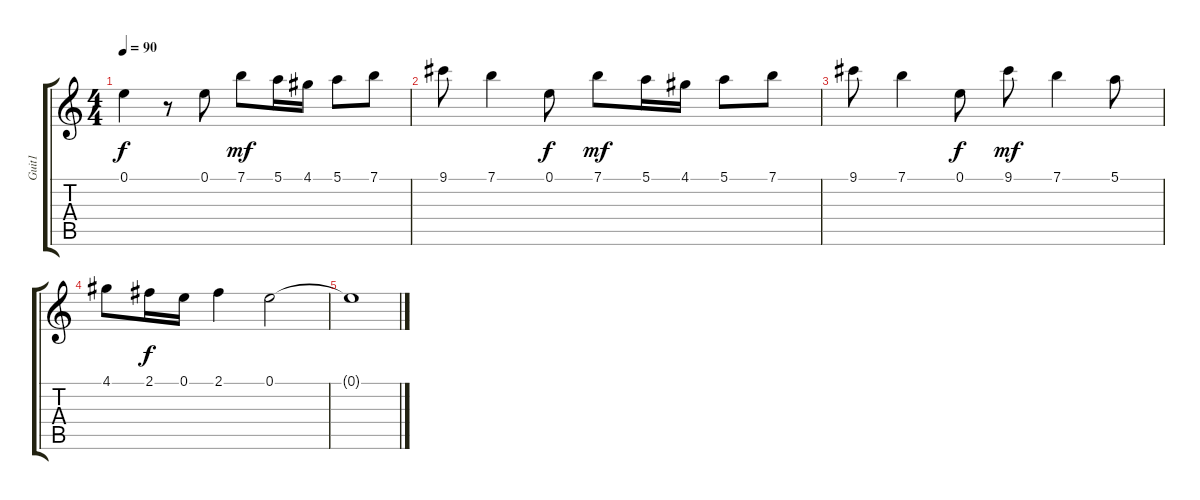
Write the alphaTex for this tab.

\track ("Guit1" "Guit1") {instrument overdrivenguitar}
\staff {score tabs}
\tuning (E4 B3 G3 D3 A2 E2) {hide}
\ts (4 4)
\tempo 90
\clef g2
\ks c
0.1.4{dy f} r.8 0.1.8 7.1.8{dy mf} 5.1.16 4.1.16 5.1.8 7.1.8 |
9.1.8 7.1.4 0.1.8{dy f} 7.1.8{dy mf} 5.1.16 4.1.16 5.1.8 7.1.8 |
9.1.8 7.1.4 0.1.8{dy f} 9.1.8{dy mf} 7.1.4 5.1.8 |
4.1.8 2.1.16{dy f} 0.1.16 2.1.4 0.1.2 |
0.1{t}.1
